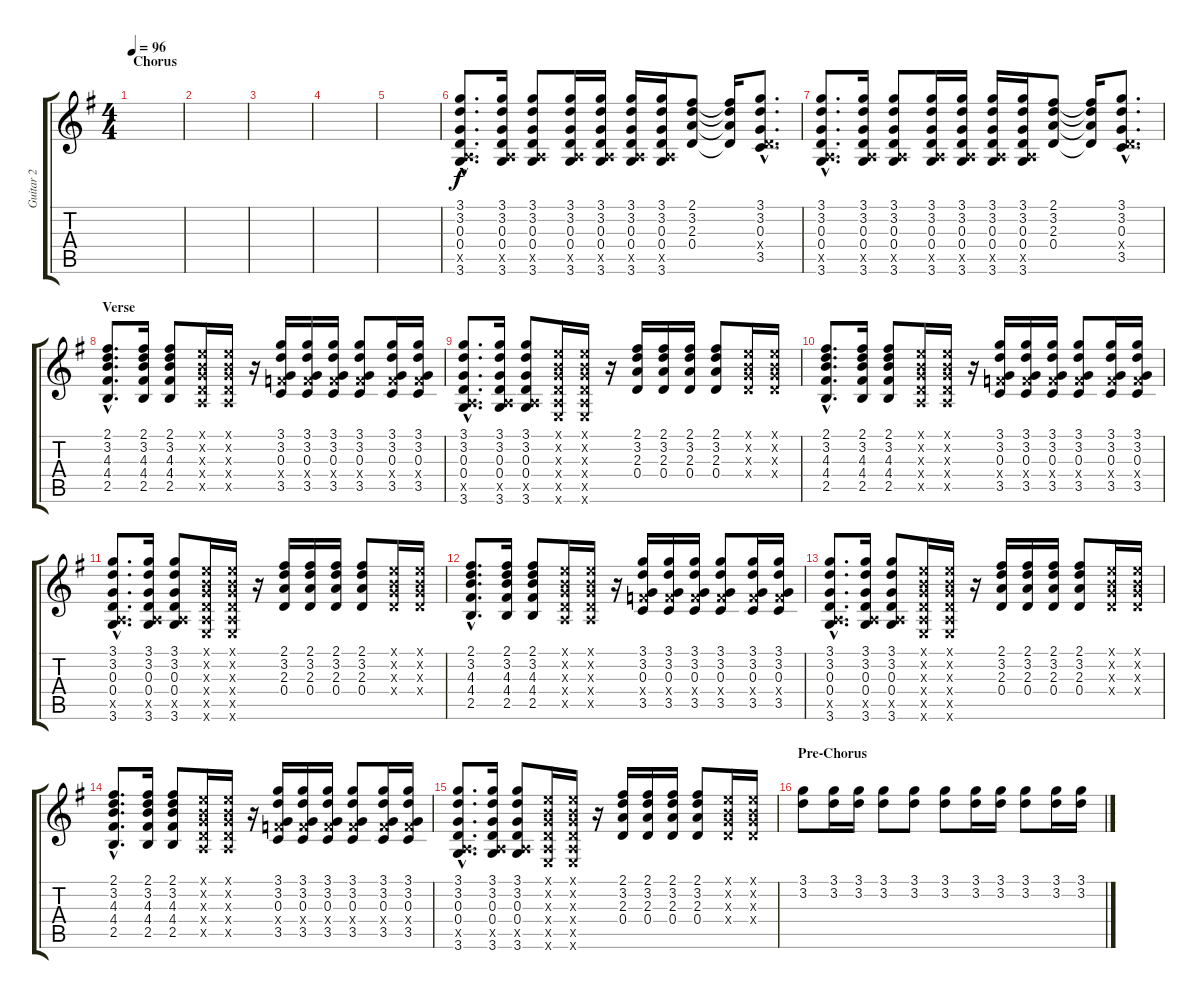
\track ("Guitar 2" "Guitar 2") {instrument overdrivenguitar}
\staff {score tabs}
\tuning (E4 B3 G3 D3 A2 E2) {hide}
\ts (4 4)
\section ("" "Chorus")
\tempo 96
\clef g2
\ks g
|
|
|
|
|
(3.1{hac} 3.2{hac} 0.3{hac} 0.4{hac} 0.5{hac x} 3.6{hac}).8{d} (3.1 3.2 0.3 0.4 0.5{x} 3.6).16 (3.1 3.2 0.3 0.4 0.5{x} 3.6).8 (3.1 3.2 0.3 0.4 0.5{x} 3.6).16 (3.1 3.2 0.3 0.4 0.5{x} 3.6).16 (3.1 3.2 0.3 0.4 0.5{x} 3.6).16 (3.1 3.2 0.3 0.4 0.5{x} 3.6).16 (2.1 3.2 2.3 0.4).8 (2.1{t} 3.2{t} 2.3{t} 0.4{t}).16 (3.1{hac} 3.2{hac} 0.3{hac} 0.4{hac x} 3.5{hac}).8{d} |
(3.1{hac} 3.2{hac} 0.3{hac} 0.4{hac} 0.5{hac x} 3.6{hac}).8{d} (3.1 3.2 0.3 0.4 0.5{x} 3.6).16 (3.1 3.2 0.3 0.4 0.5{x} 3.6).8 (3.1 3.2 0.3 0.4 0.5{x} 3.6).16 (3.1 3.2 0.3 0.4 0.5{x} 3.6).16 (3.1 3.2 0.3 0.4 0.5{x} 3.6).16 (3.1 3.2 0.3 0.4 0.5{x} 3.6).16 (2.1 3.2 2.3 0.4).8 (2.1{t} 3.2{t} 2.3{t} 0.4{t}).16 (3.1{hac} 3.2{hac} 0.3{hac} 0.4{hac x} 3.5{hac}).8{d} |
\section ("" "Verse")
(2.1{hac} 3.2{hac} 4.3{hac} 4.4{hac} 2.5{hac}).8{d} (2.1 3.2 4.3 4.4 2.5).16 (2.1 3.2 4.3 4.4 2.5).8 (0.1{x} 0.2{x} 0.3{x} 0.4{x} 0.5{x}).16 (0.1{x} 0.2{x} 0.3{x} 0.4{x} 0.5{x}).16 r.16 (3.1 3.2 0.3 3.4{x} 3.5).16 (3.1 3.2 0.3 3.4{x} 3.5).16 (3.1 3.2 0.3 3.4{x} 3.5).16 (3.1 3.2 0.3 3.4{x} 3.5).8 (3.1 3.2 0.3 3.4{x} 3.5).16 (3.1 3.2 0.3 3.4{x} 3.5).16 |
(3.1{hac} 3.2{hac} 0.3{hac} 0.4{hac} 0.5{hac x} 3.6{hac}).8{d} (3.1 3.2 0.3 0.4 0.5{x} 3.6).16 (3.1 3.2 0.3 0.4 0.5{x} 3.6).8 (0.1{x} 0.2{x} 0.3{x} 0.4{x} 0.5{x} 0.6{x}).16 (0.1{x} 0.2{x} 0.3{x} 0.4{x} 0.5{x} 0.6{x}).16 r.16 (2.1 3.2 2.3 0.4).16 (2.1 3.2 2.3 0.4).16 (2.1 3.2 2.3 0.4).16 (2.1 3.2 2.3 0.4).8 (0.1{x} 0.2{x} 0.3{x} 0.4{x}).16 (0.1{x} 0.2{x} 0.3{x} 0.4{x}).16 |
(2.1{hac} 3.2{hac} 4.3{hac} 4.4{hac} 2.5{hac}).8{d} (2.1 3.2 4.3 4.4 2.5).16 (2.1 3.2 4.3 4.4 2.5).8 (0.1{x} 0.2{x} 0.3{x} 0.4{x} 0.5{x}).16 (0.1{x} 0.2{x} 0.3{x} 0.4{x} 0.5{x}).16 r.16 (3.1 3.2 0.3 3.4{x} 3.5).16 (3.1 3.2 0.3 3.4{x} 3.5).16 (3.1 3.2 0.3 3.4{x} 3.5).16 (3.1 3.2 0.3 3.4{x} 3.5).8 (3.1 3.2 0.3 3.4{x} 3.5).16 (3.1 3.2 0.3 3.4{x} 3.5).16 |
(3.1{hac} 3.2{hac} 0.3{hac} 0.4{hac} 0.5{hac x} 3.6{hac}).8{d} (3.1 3.2 0.3 0.4 0.5{x} 3.6).16 (3.1 3.2 0.3 0.4 0.5{x} 3.6).8 (0.1{x} 0.2{x} 0.3{x} 0.4{x} 0.5{x} 0.6{x}).16 (0.1{x} 0.2{x} 0.3{x} 0.4{x} 0.5{x} 0.6{x}).16 r.16 (2.1 3.2 2.3 0.4).16 (2.1 3.2 2.3 0.4).16 (2.1 3.2 2.3 0.4).16 (2.1 3.2 2.3 0.4).8 (0.1{x} 0.2{x} 0.3{x} 0.4{x}).16 (0.1{x} 0.2{x} 0.3{x} 0.4{x}).16 |
(2.1{hac} 3.2{hac} 4.3{hac} 4.4{hac} 2.5{hac}).8{d} (2.1 3.2 4.3 4.4 2.5).16 (2.1 3.2 4.3 4.4 2.5).8 (0.1{x} 0.2{x} 0.3{x} 0.4{x} 0.5{x}).16 (0.1{x} 0.2{x} 0.3{x} 0.4{x} 0.5{x}).16 r.16 (3.1 3.2 0.3 3.4{x} 3.5).16 (3.1 3.2 0.3 3.4{x} 3.5).16 (3.1 3.2 0.3 3.4{x} 3.5).16 (3.1 3.2 0.3 3.4{x} 3.5).8 (3.1 3.2 0.3 3.4{x} 3.5).16 (3.1 3.2 0.3 3.4{x} 3.5).16 |
(3.1{hac} 3.2{hac} 0.3{hac} 0.4{hac} 0.5{hac x} 3.6{hac}).8{d} (3.1 3.2 0.3 0.4 0.5{x} 3.6).16 (3.1 3.2 0.3 0.4 0.5{x} 3.6).8 (0.1{x} 0.2{x} 0.3{x} 0.4{x} 0.5{x} 0.6{x}).16 (0.1{x} 0.2{x} 0.3{x} 0.4{x} 0.5{x} 0.6{x}).16 r.16 (2.1 3.2 2.3 0.4).16 (2.1 3.2 2.3 0.4).16 (2.1 3.2 2.3 0.4).16 (2.1 3.2 2.3 0.4).8 (0.1{x} 0.2{x} 0.3{x} 0.4{x}).16 (0.1{x} 0.2{x} 0.3{x} 0.4{x}).16 |
(2.1{hac} 3.2{hac} 4.3{hac} 4.4{hac} 2.5{hac}).8{d} (2.1 3.2 4.3 4.4 2.5).16 (2.1 3.2 4.3 4.4 2.5).8 (0.1{x} 0.2{x} 0.3{x} 0.4{x} 0.5{x}).16 (0.1{x} 0.2{x} 0.3{x} 0.4{x} 0.5{x}).16 r.16 (3.1 3.2 0.3 3.4{x} 3.5).16 (3.1 3.2 0.3 3.4{x} 3.5).16 (3.1 3.2 0.3 3.4{x} 3.5).16 (3.1 3.2 0.3 3.4{x} 3.5).8 (3.1 3.2 0.3 3.4{x} 3.5).16 (3.1 3.2 0.3 3.4{x} 3.5).16 |
(3.1{hac} 3.2{hac} 0.3{hac} 0.4{hac} 0.5{hac x} 3.6{hac}).8{d} (3.1 3.2 0.3 0.4 0.5{x} 3.6).16 (3.1 3.2 0.3 0.4 0.5{x} 3.6).8 (0.1{x} 0.2{x} 0.3{x} 0.4{x} 0.5{x} 0.6{x}).16 (0.1{x} 0.2{x} 0.3{x} 0.4{x} 0.5{x} 0.6{x}).16 r.16 (2.1 3.2 2.3 0.4).16 (2.1 3.2 2.3 0.4).16 (2.1 3.2 2.3 0.4).16 (2.1 3.2 2.3 0.4).8 (0.1{x} 0.2{x} 0.3{x} 0.4{x}).16 (0.1{x} 0.2{x} 0.3{x} 0.4{x}).16 |
\section ("" "Pre-Chorus")
(3.1 3.2).8 (3.1 3.2).16 (3.1 3.2).16 (3.1 3.2).8 (3.1 3.2).8 (3.1 3.2).8 (3.1 3.2).16 (3.1 3.2).16 (3.1 3.2).8 (3.1 3.2).16 (3.1 3.2).16
